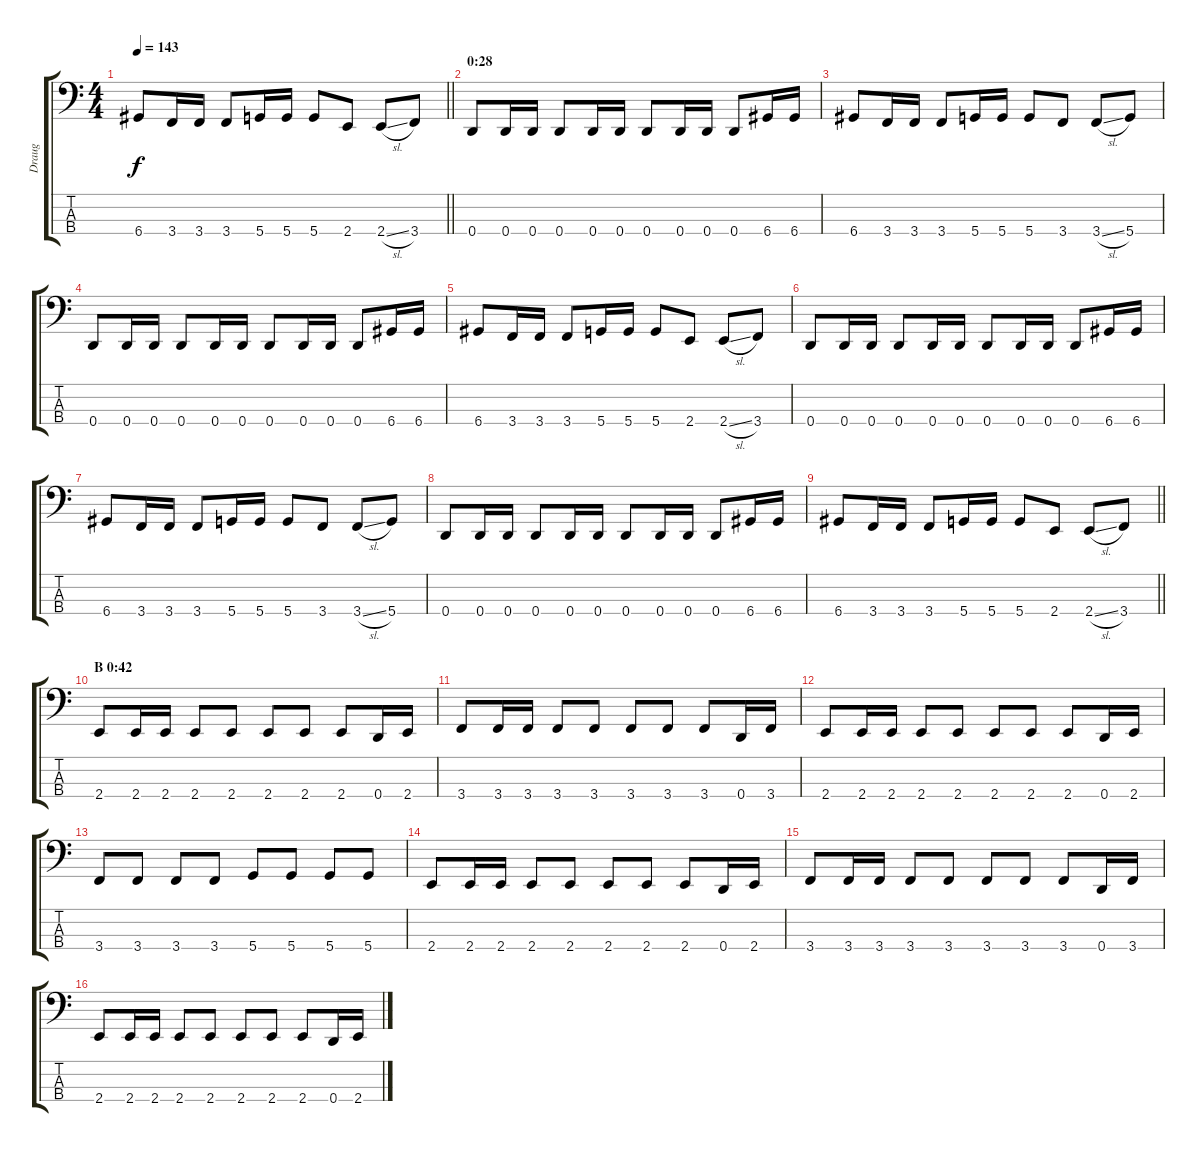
\track ("Draug" "Draug") {instrument synthbass2}
\staff {score tabs}
\tuning (F2 C2 G1 D1) {hide}
\ts (4 4)
\tempo 143
\clef f4
\barLineRight lightlight
\ks c
6.4.8{dy f} 3.4.16 3.4.16 3.4.8 5.4.16 5.4.16 5.4.8 2.4.8 2.4{sl}.8 3.4.8 |
\section ("" "0:28")
0.4.8 0.4.16 0.4.16 0.4.8 0.4.16 0.4.16 0.4.8 0.4.16 0.4.16 0.4.8 6.4.16 6.4.16 |
6.4.8 3.4.16 3.4.16 3.4.8 5.4.16 5.4.16 5.4.8 3.4.8 3.4{sl}.8 5.4.8 |
0.4.8 0.4.16 0.4.16 0.4.8 0.4.16 0.4.16 0.4.8 0.4.16 0.4.16 0.4.8 6.4.16 6.4.16 |
6.4.8 3.4.16 3.4.16 3.4.8 5.4.16 5.4.16 5.4.8 2.4.8 2.4{sl}.8 3.4.8 |
0.4.8 0.4.16 0.4.16 0.4.8 0.4.16 0.4.16 0.4.8 0.4.16 0.4.16 0.4.8 6.4.16 6.4.16 |
6.4.8 3.4.16 3.4.16 3.4.8 5.4.16 5.4.16 5.4.8 3.4.8 3.4{sl}.8 5.4.8 |
0.4.8 0.4.16 0.4.16 0.4.8 0.4.16 0.4.16 0.4.8 0.4.16 0.4.16 0.4.8 6.4.16 6.4.16 |
\barLineRight lightlight
6.4.8 3.4.16 3.4.16 3.4.8 5.4.16 5.4.16 5.4.8 2.4.8 2.4{sl}.8 3.4.8 |
\section ("" "B 0:42")
2.4.8 2.4.16 2.4.16 2.4.8 2.4.8 2.4.8 2.4.8 2.4.8 0.4.16 2.4.16 |
3.4.8 3.4.16 3.4.16 3.4.8 3.4.8 3.4.8 3.4.8 3.4.8 0.4.16 3.4.16 |
2.4.8 2.4.16 2.4.16 2.4.8 2.4.8 2.4.8 2.4.8 2.4.8 0.4.16 2.4.16 |
3.4.8 3.4.8 3.4.8 3.4.8 5.4.8 5.4.8 5.4.8 5.4.8 |
2.4.8 2.4.16 2.4.16 2.4.8 2.4.8 2.4.8 2.4.8 2.4.8 0.4.16 2.4.16 |
3.4.8 3.4.16 3.4.16 3.4.8 3.4.8 3.4.8 3.4.8 3.4.8 0.4.16 3.4.16 |
2.4.8 2.4.16 2.4.16 2.4.8 2.4.8 2.4.8 2.4.8 2.4.8 0.4.16 2.4.16
